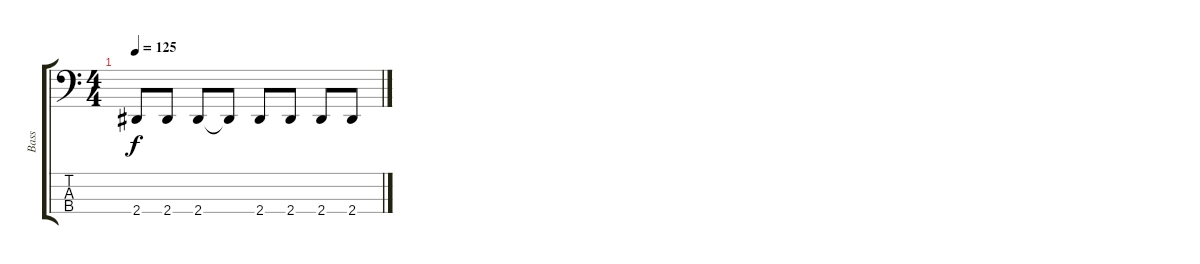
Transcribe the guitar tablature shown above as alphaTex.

\track ("Bass" "Bass") {instrument electricbassfinger}
\staff {score tabs}
\tuning (Gb2 Db2 Ab1 Db1) {hide}
\ts (4 4)
\tempo 125
\clef f4
\ks c
2.4{t}.8{dy f} 2.4.8 2.4.8 2.4{t}.8 2.4.8 2.4.8 2.4.8 2.4.8
